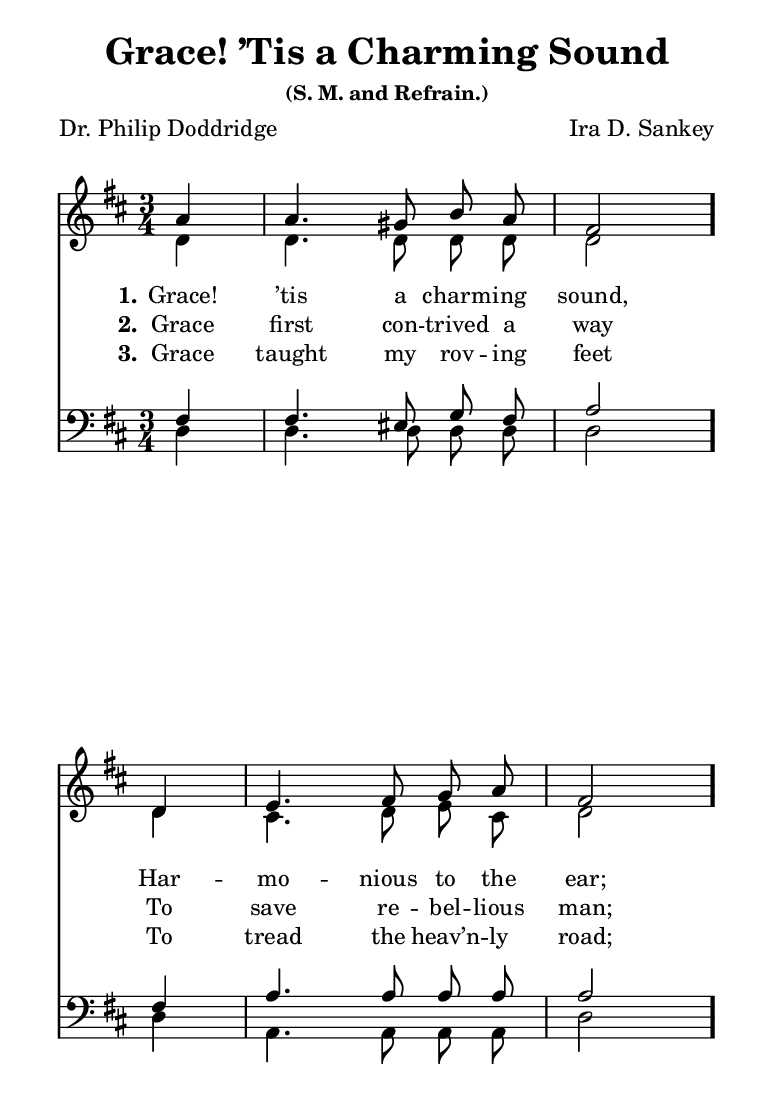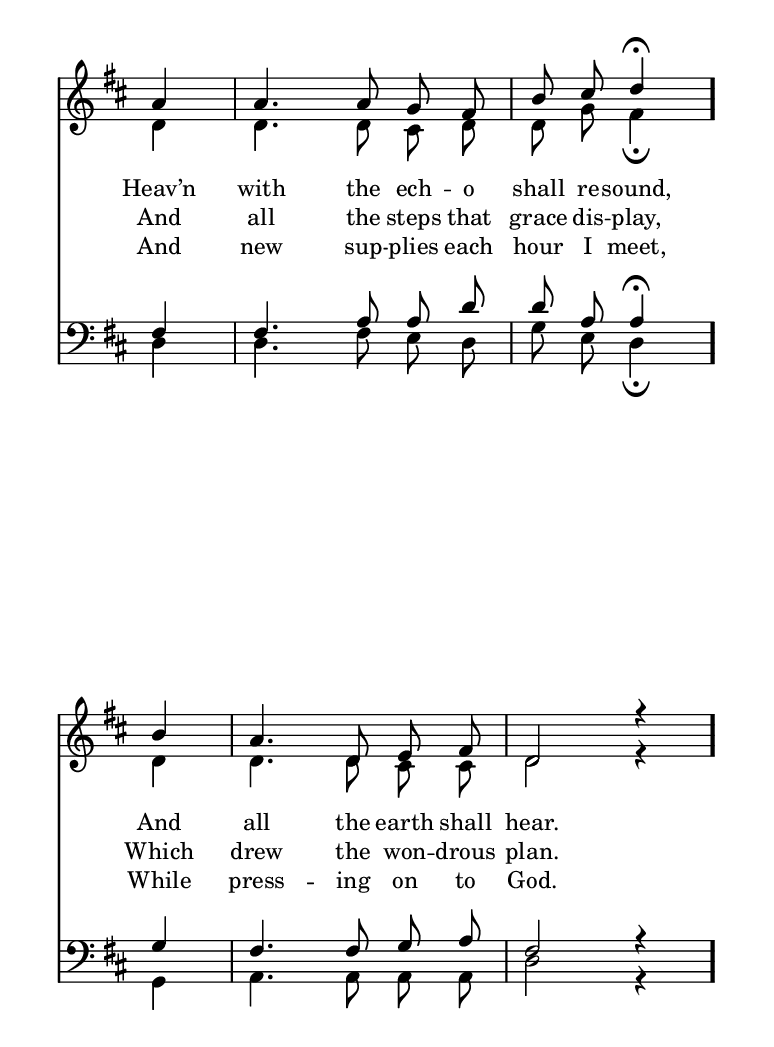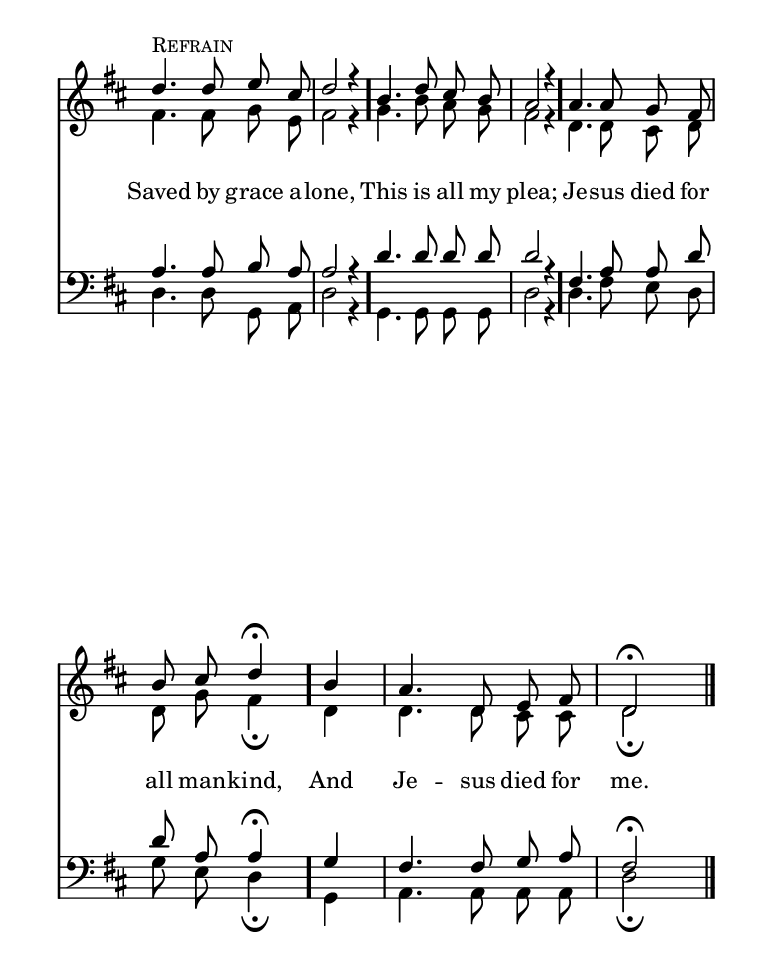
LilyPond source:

\include "common/global.ily"
\paper {
  \include "common/paper.ily"
  %ragged-bottom = ##t
  ragged-last-bottom = ##t
  %systems-per-page = ##f
  %page-count = ##f
}

\header{
  title = "Grace! ’Tis a Charming Sound"
  subsubtitle = "(S. M. and Refrain.)"
  %meter = "S.M. and Refrain"
  poet = "Dr. Philip Doddridge"
  composer = "Ira D. Sankey"
  %copyright = ""
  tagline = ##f
}

phraseA = { c4. c8 c8 c8 | c2 }
% for fermata in MIDI
% TODO make four fermatas (in typesetting) two
ta = { \tempo 4=80 }
tb = { \tempo 4=40 }

patternA = { \ta c4           | c4. c8 c8 c8 | c2           } % Line 1, 2
patternB = { \ta c4. c8 c8 c8 | c8 c8 \tb c4 \fermata } % Refrain line 3
patternC = { \ta c4           | \patternB                   } % Line 3
patternD = { \ta c4. c8 c8 c8 | c2 c4                       } % Refrain line 1, 2
patternE = { \ta c4           | \patternD                   } % Line 4
patternF = { \ta c4           | c4. c8 c8 c8 | \tb c2 \fermata } % Refrain line 4

global = {
  \include "common/overrides.ily"
  %\autoBeamOff
  \override Staff.TimeSignature.style = #'()
  \time 3/4
  \override Score.MetronomeMark.transparent = ##t % hide all fermata changes too
  \ta
  \key d \major
  \partial 4
  \autoBeamOff
}

notesSoprano = {
\global
\relative c'' {

  \changePitch \patternA { a | a gis b a  | fis     }
  \changePitch \patternA { d | e fis g a  | fis     }
  \changePitch \patternC { a | a a g fis  | b cis d }
  \changePitch \patternE { b | a d, e fis | d r     }

  << s^\markup { \small \caps "Refrain" }
  \changePitch \patternD {     d' d e cis | d r       } >>
  \changePitch \patternD {     b d cis b  | a r       }
  \changePitch \patternB {     a a g fis  | b cis d   }
  \changePitch \patternF { b | a d, e fis | d         }

  \bar "|."

}
}

notesAlto = {
\global
\relative e' {

  \changePitch \patternA { d | d d d d     | d       }
  \changePitch \patternA { d | cis d e cis | d       }
  \changePitch \patternC { d | d d cis d   | d g fis }
  \changePitch \patternE { d | d d cis cis | d r     }

  \changePitch \patternD {     fis fis g e | fis r   }
  \changePitch \patternD {     g b a g     | fis r   }
  \changePitch \patternB {     d d cis d   | d g fis }
  \changePitch \patternF { d | d d cis cis | d       }

}
}

notesTenor = {
\global
\relative a {

  \changePitch \patternA { fis | fis eis g fis | a     }
  \changePitch \patternA { fis | a a a a       | a     }
  \changePitch \patternC { fis | fis a a d     | d a a }
  \changePitch \patternE { g   | fis fis g a   | fis r }

  \changePitch \patternD {     a a b a     | a r   }
  \changePitch \patternD {     d d d d     | d r   }
  \changePitch \patternB {     fis, a a d  | d a a }
  \changePitch \patternF { g | fis fis g a | fis   }

}
}

notesBass = {
\global
\relative f {

  \changePitch \patternA { d  | d d d d   | d     }
  \changePitch \patternA { d  | a a a a   | d     }
  \changePitch \patternC { d  | d fis e d | g e d }
  \changePitch \patternE { g, | a a a a   | d r   }

  \changePitch \patternD {      d d g, a  | d r   }
  \changePitch \patternD {      g, g g g  | d' r  }
  \changePitch \patternB {      d fis e d | g e d }
  \changePitch \patternF { g, | a a a a   | d     }

}
}

Refrain = \lyricmode {

Saved by grace a -- lone, \bar "."
This is all my plea; \bar "."
Je -- sus died for all man -- kind, \bar "."
And Je -- sus died for me. \bar "."

}

wordsA = \lyricmode {
\set stanza = "1."

Grace! ’tis a charm -- ing sound, \bar "."
Har -- mo -- nious to the ear; \bar "." \break
Heav’n with the ech -- o shall re -- sound, \bar "."
And all the earth shall hear. \bar "." \break

}

wordsB = \lyricmode {
\set stanza = "2."

Grace first con -- trived a way
To save re -- bel -- lious man;
And all the steps that grace dis -- play,
Which drew the won -- drous plan.

\Refrain

}

wordsC = \lyricmode {
\set stanza = "3."

Grace taught my rov -- ing feet
To tread the heav’n -- ly road;
And new sup -- plies each hour I meet,
While press -- ing on to God.

}


\score {
  \context ChoirStaff <<
    \context Staff = upper <<
      \set ChoirStaff.systemStartDelimiter = #'SystemStartBar
      \context Voice  = sopranos { \voiceOne << \notesSoprano >> }
      \context Voice  = altos { \voiceTwo << \notesAlto >> }
      \context Lyrics = one   \lyricsto sopranos \wordsA
      \context Lyrics = two   \lyricsto sopranos \wordsB
      \context Lyrics = three \lyricsto sopranos \wordsC
      %\context Lyrics = four  \lyricsto sopranos \wordsD
      %\context Lyrics = five  \lyricsto sopranos \wordsE
    >>
    \context Staff = men <<
      \clef bass
      \context Voice  = tenors { \voiceOne << \notesTenor >> }
      \context Voice  = basses { \voiceTwo << \notesBass >> }
    >>
  >>
  \layout {
    \include "common/layout.ily"
  }
  \midi{
    \include "common/midi.ily"
  }
}

\version "2.18.0"  % necessary for upgrading to future LilyPond versions.

% vi:set et ts=2 sw=2 ai nocindent syntax=lilypond
